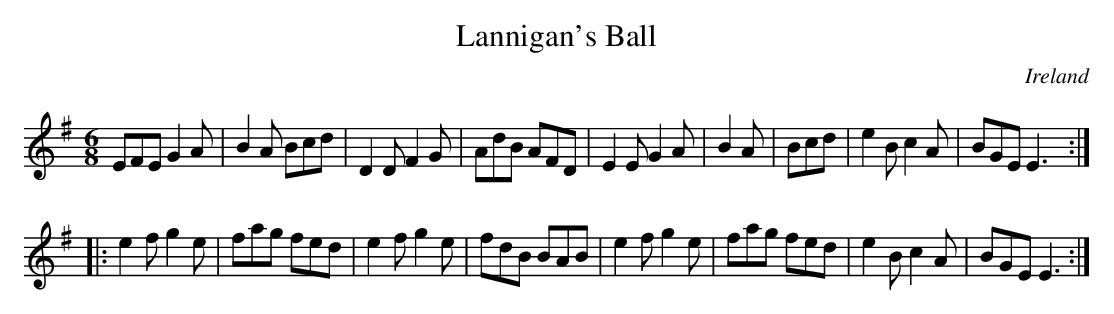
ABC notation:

X:1
T:Lannigan's Ball
M:6/8
O:Ireland
K:E minor
EFE G2A|B2A Bcd|D2D F2G|AdB AFD|\
E2E G2A|B2A|Bcd|e2B c2A|BGE E3::
e2f g2e|fag fed|e2f g2e|fdB BAB|\
e2f g2e|fag fed|e2B c2A|BGE E3:|
